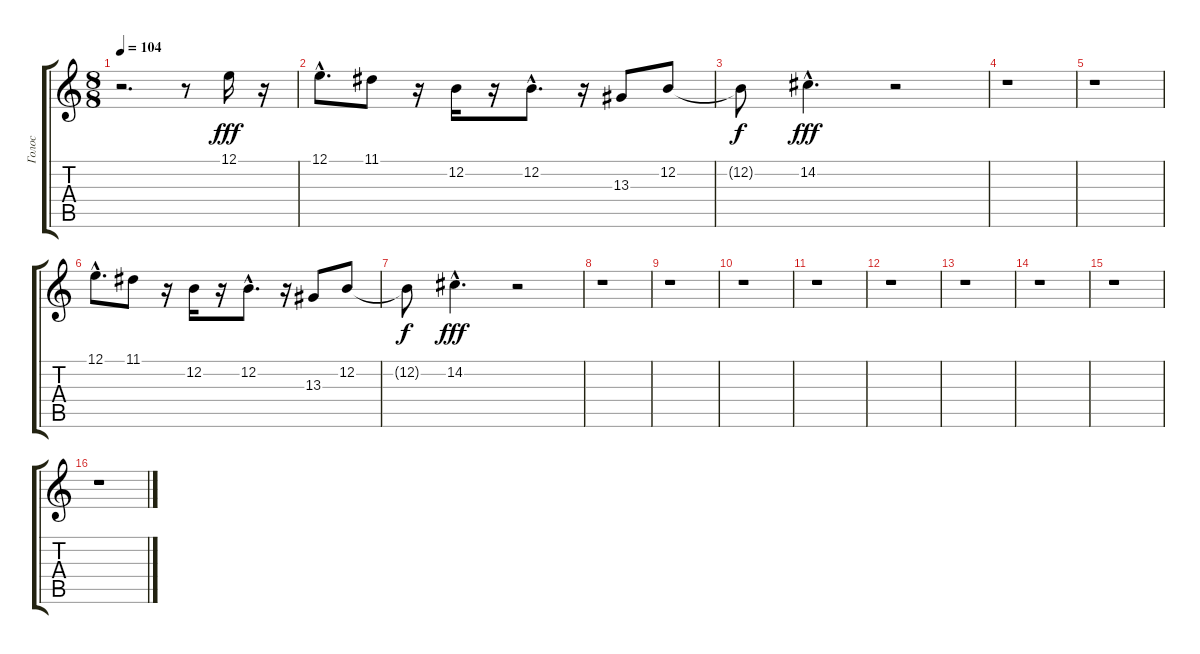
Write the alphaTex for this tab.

\track ("Голос" "Голос") {instrument synthvoice}
\staff {score tabs}
\tuning (E4 B3 G3 D3 A2 E2) {hide}
\ts (8 8)
\tempo 104
\clef g2
\ks c
r.2{d dy fff} r.8 12.1.16 r.16 |
12.1{hac}.8{d} 11.1.8 r.16 12.2.16 r.16 12.2{hac}.8{d} r.16 13.3.8 12.2.8 |
12.2{t}.8{dy f} 14.2{hac}.4{d dy fff} r.2 |
r.1 |
r.1 |
12.1{hac}.8{d} 11.1.8 r.16 12.2.16 r.16 12.2{hac}.8{d} r.16 13.3.8 12.2.8 |
12.2{t}.8{dy f} 14.2{hac}.4{d dy fff} r.2 |
r.1 |
r.1 |
r.1 |
r.1 |
r.1 |
r.1 |
r.1 |
r.1 |
r.1
